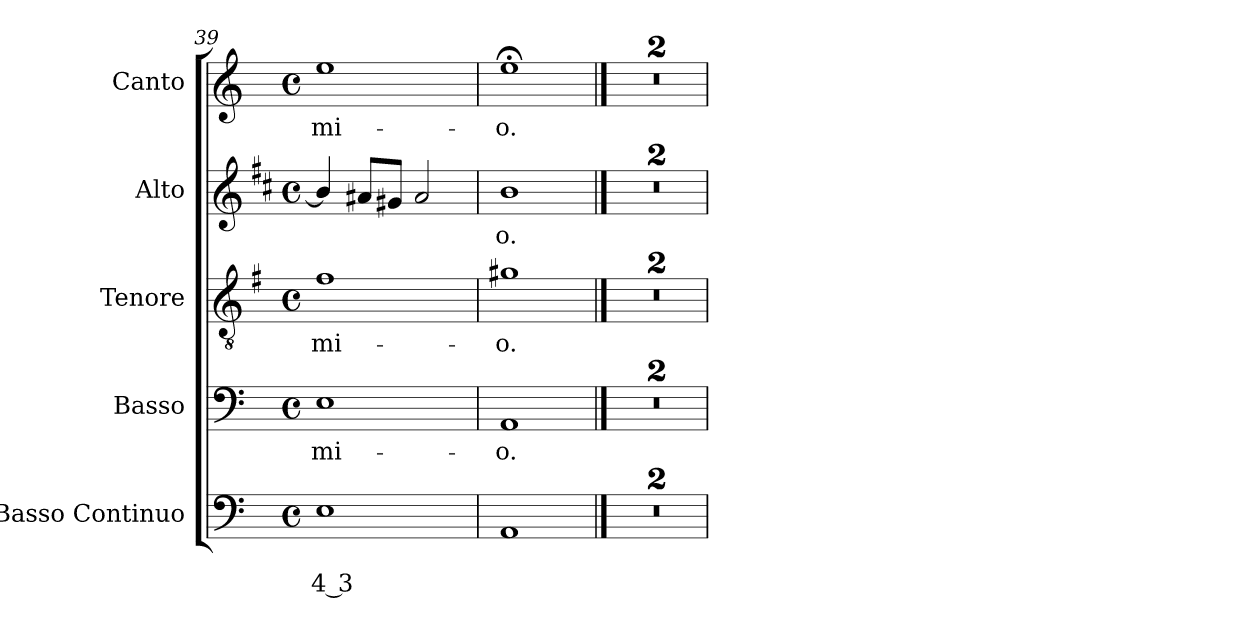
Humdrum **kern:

**kern	**text	**text	**kern	**text	**kern	**text	**kern	**text	**kern	**text
*part5	*part5	*part5	*part4	*part4	*part3	*part3	*part2	*part2	*part1	*part1
*staff5	*staff5	*staff5	*staff4	*staff4	*staff3	*staff3	*staff2	*staff2	*staff1	*staff1
*I"Basso Continuo	*	*	*I"Basso	*	*I"Tenore	*	*I"Alto	*	*I"Canto	*
*I'BC	*	*	*I'B	*	*I'T	*	*I'A	*	*I'C	*
*clefF4	*	*	*clefF4	*	*clefGv2	*	*clefG2	*	*clefG2	*
*	*	*	*	*	*ITrd4c7	*	*ITrd1c2	*	*	*
*k[]	*	*	*k[]	*	*k[]	*	*k[]	*	*k[]	*
*C:	*	*	*C:	*	*C:	*	*C:	*	*C:	*
*M4/4	*	*	*M4/4	*	*M4/4	*	*M4/4	*	*M4/4	*
*met(c)	*	*	*met(c)	*	*met(c)	*	*met(c)	*	*met(c)	*
=39	=39	=39	=39	=39	=39	=39	=39	=39	=39	=39
!	!	!LO:LY:b	!	!	!	!	!	!	!	!
!	!	!	!	!LO:LY:b	!	!	!	!	!	!
!	!	!	!	!	!	!LO:LY:b	!	!	!	!
!	!	!	!	!	!	!	!	!	!	!LO:LY:b
1E	.	4 3	1E	mi-	1B	mi-	4a/]	.	1ee	mi-
.	.	.	.	.	.	.	8g#X/L	.	.	.
.	.	.	.	.	.	.	8f#X/J	.	.	.
.	.	.	.	.	.	.	2g#/	.	.	.
=40	=40	=40	=40	=40	=40	=40	=40	=40	=40	=40
!	!	!	!	!LO:LY:b	!	!	!	!	!	!
!	!	!	!	!	!	!LO:LY:b	!	!	!	!
!	!	!	!	!	!	!	!	!LO:LY:b	!	!
!	!	!	!	!	!	!	!	!	!	!LO:LY:b
1AA	.	.	1AA	-o.	1c#X	-o.	1a	-o.	1ee;<	-o.
==41	==41	==41	==41	==41	==41	==41	==41	==41	==41	==41
1r	.	.	1r	.	1r	.	1r	.	1r	.
=42	=42	=42	=42	=42	=42	=42	=42	=42	=42	=42
1r	.	.	1r	.	1r	.	1r	.	1r	.
=	=	=	=	=	=	=	=	=	=	=
*-	*-	*-	*-	*-	*-	*-	*-	*-	*-	*-
